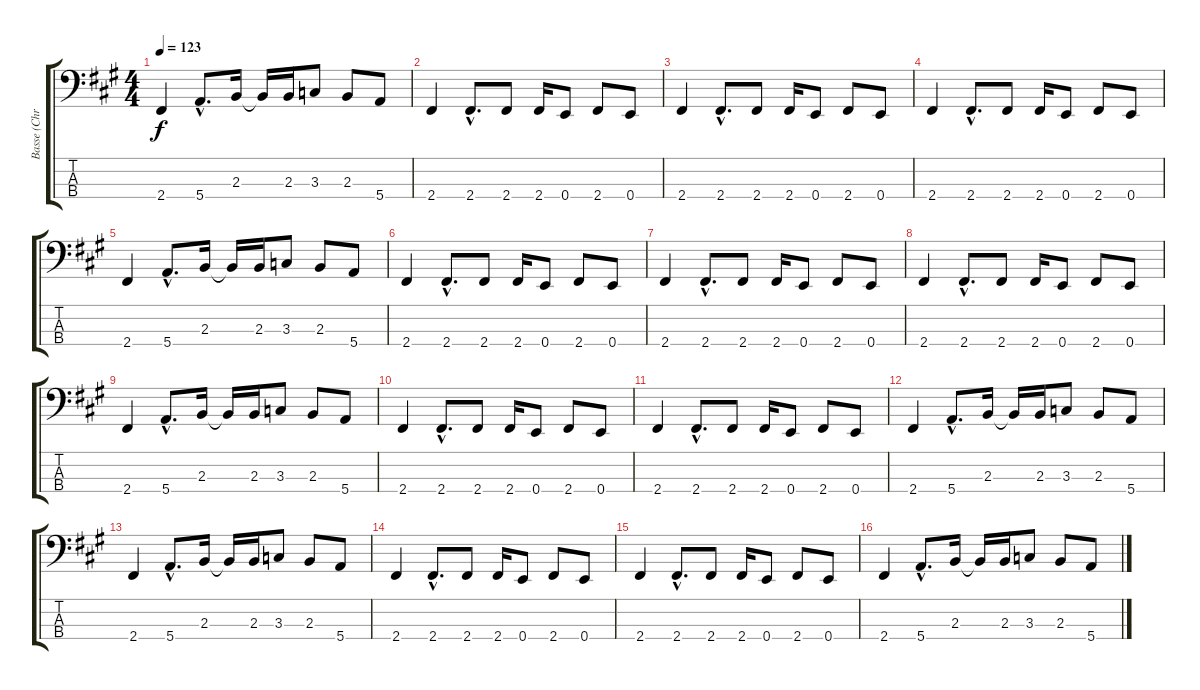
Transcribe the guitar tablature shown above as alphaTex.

\track ("Basse (Christopher Wolstenholme)" "Basse (Chr") {instrument electricbassfinger}
\staff {score tabs}
\tuning (G2 D2 A1 E1) {hide}
\ts (4 4)
\tempo 123
\clef f4
\ks a
2.4.4{dy f} 5.4{hac}.8{d} 2.3.16 2.3{t}.16 2.3.16 3.3.8 2.3.8 5.4.8 |
2.4.4 2.4{hac}.8{d} 2.4.8 2.4.16 0.4.8 2.4.8 0.4.8 |
2.4.4 2.4{hac}.8{d} 2.4.8 2.4.16 0.4.8 2.4.8 0.4.8 |
2.4.4 2.4{hac}.8{d} 2.4.8 2.4.16 0.4.8 2.4.8 0.4.8 |
2.4.4 5.4{hac}.8{d} 2.3.16 2.3{t}.16 2.3.16 3.3.8 2.3.8 5.4.8 |
2.4.4 2.4{hac}.8{d} 2.4.8 2.4.16 0.4.8 2.4.8 0.4.8 |
2.4.4 2.4{hac}.8{d} 2.4.8 2.4.16 0.4.8 2.4.8 0.4.8 |
2.4.4 2.4{hac}.8{d} 2.4.8 2.4.16 0.4.8 2.4.8 0.4.8 |
2.4.4 5.4{hac}.8{d} 2.3.16 2.3{t}.16 2.3.16 3.3.8 2.3.8 5.4.8 |
2.4.4 2.4{hac}.8{d} 2.4.8 2.4.16 0.4.8 2.4.8 0.4.8 |
2.4.4 2.4{hac}.8{d} 2.4.8 2.4.16 0.4.8 2.4.8 0.4.8 |
2.4.4 5.4{hac}.8{d} 2.3.16 2.3{t}.16 2.3.16 3.3.8 2.3.8 5.4.8 |
2.4.4 5.4{hac}.8{d} 2.3.16 2.3{t}.16 2.3.16 3.3.8 2.3.8 5.4.8 |
2.4.4 2.4{hac}.8{d} 2.4.8 2.4.16 0.4.8 2.4.8 0.4.8 |
2.4.4 2.4{hac}.8{d} 2.4.8 2.4.16 0.4.8 2.4.8 0.4.8 |
2.4.4 5.4{hac}.8{d} 2.3.16 2.3{t}.16 2.3.16 3.3.8 2.3.8 5.4.8
